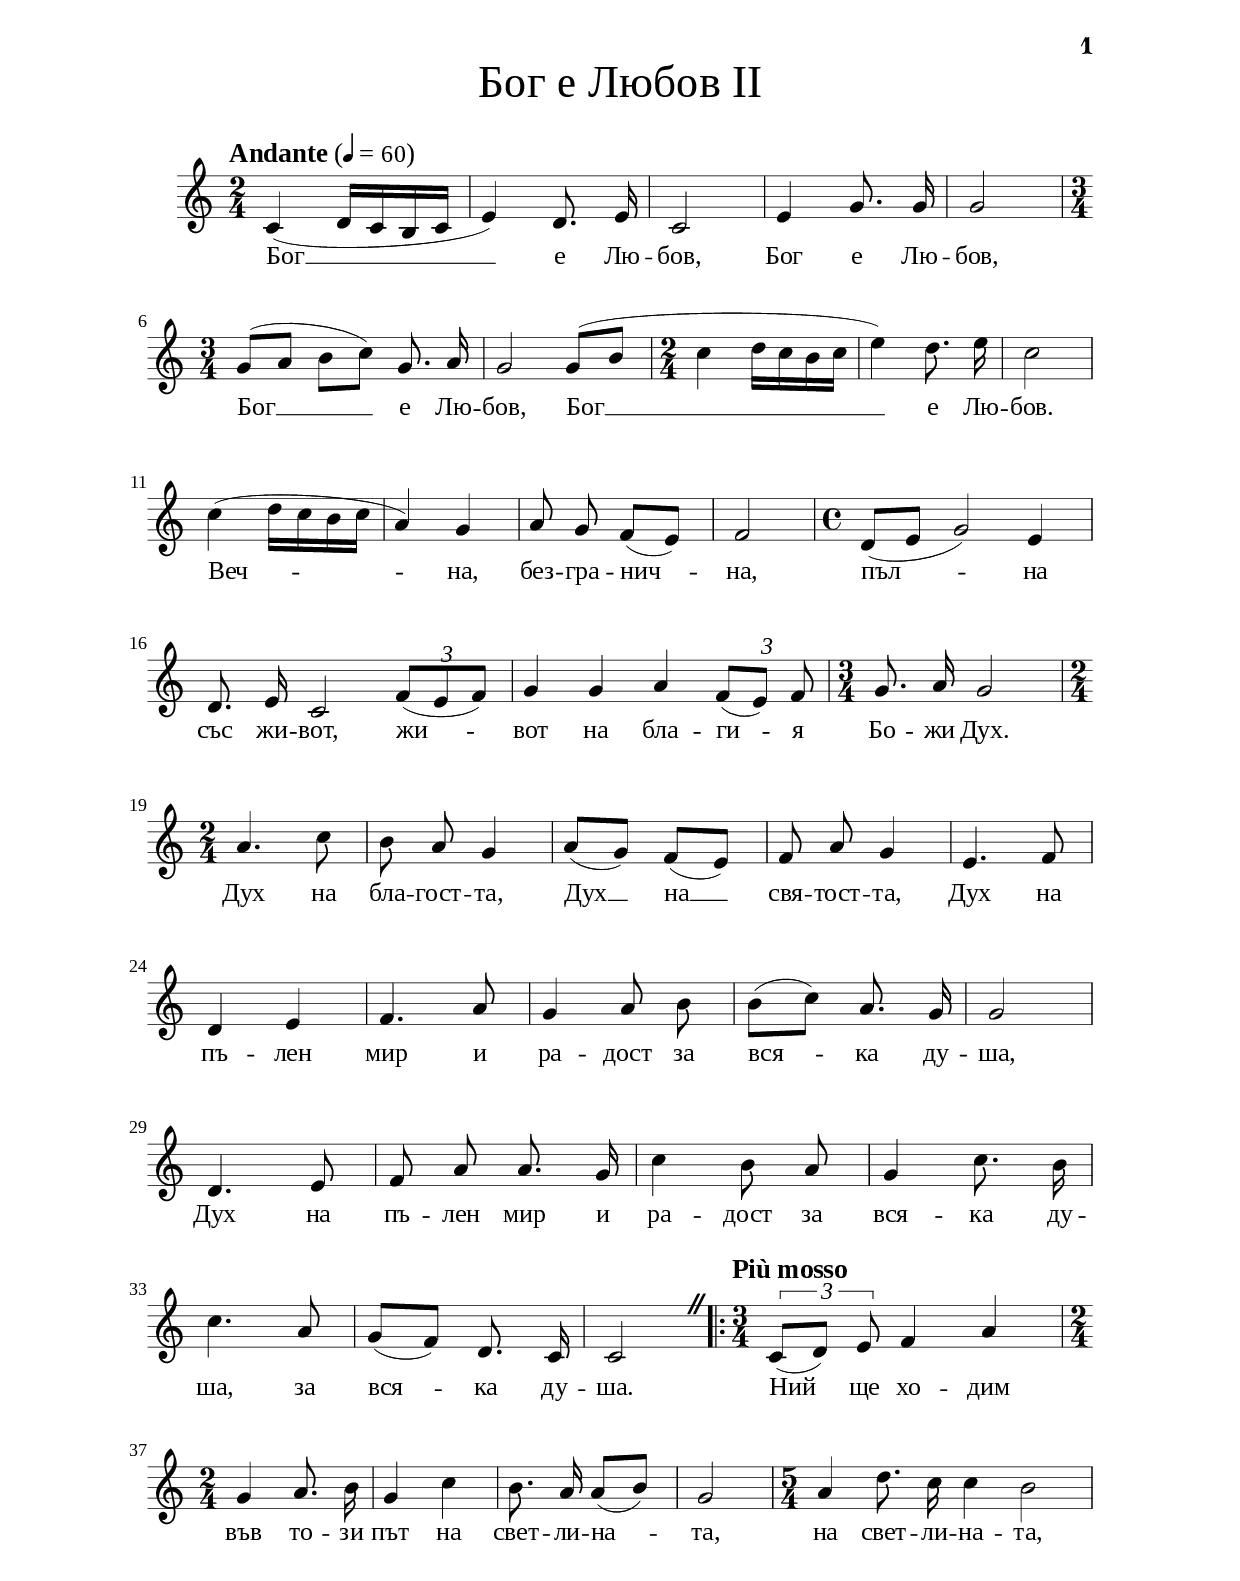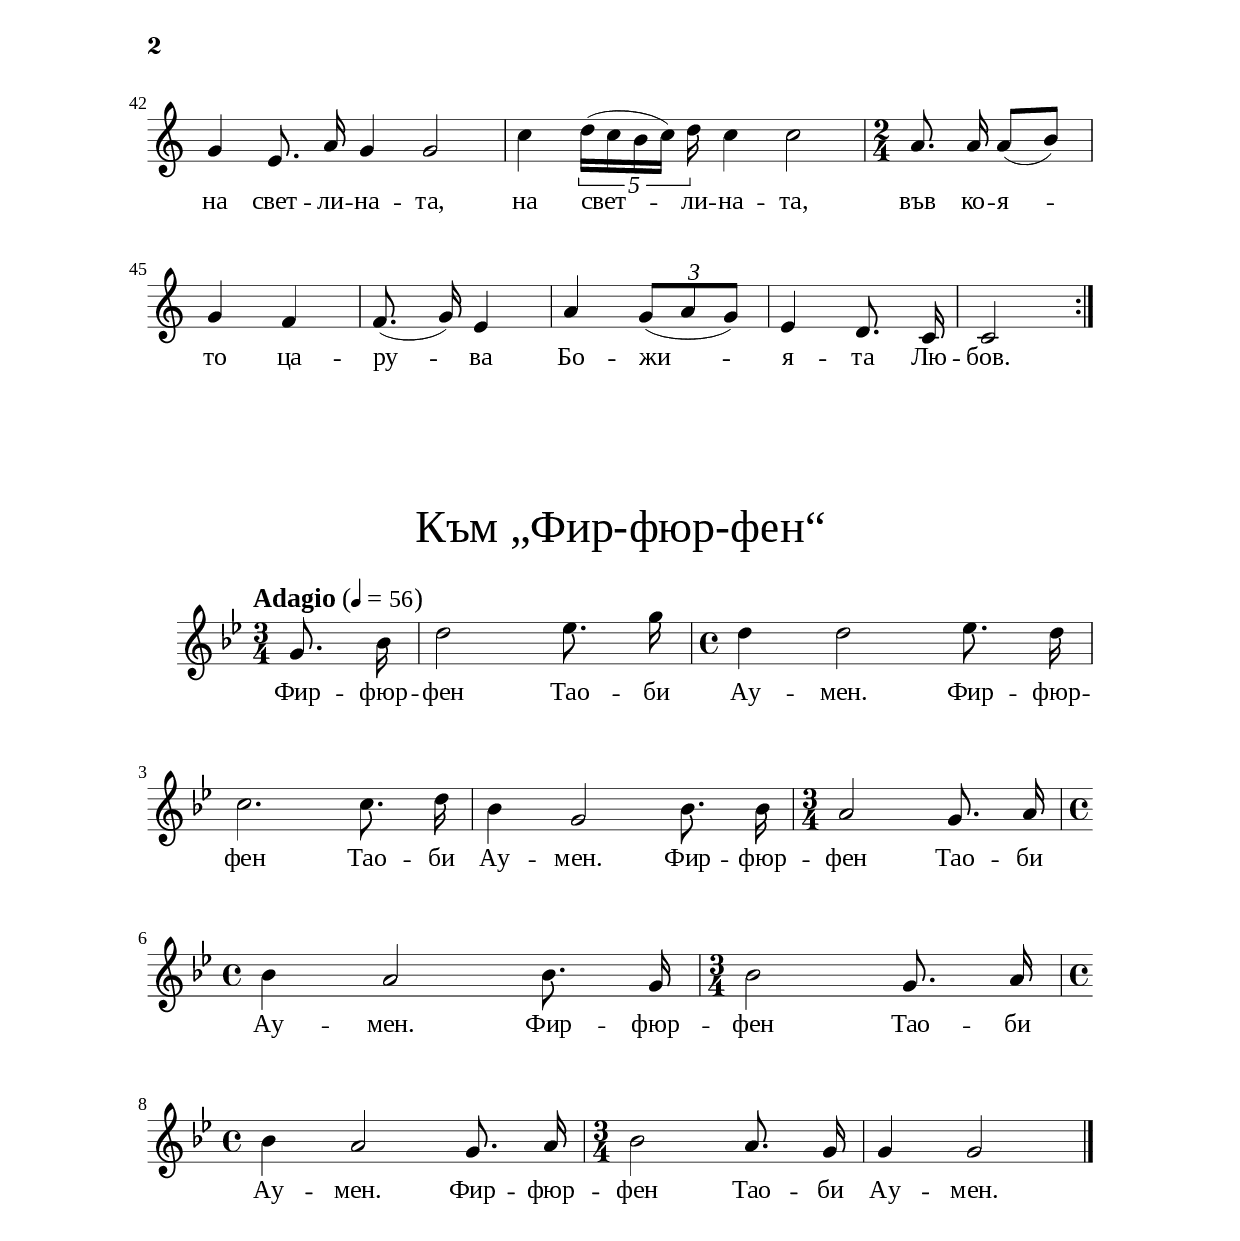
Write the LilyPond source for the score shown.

\version "2.24.4"

% include paper part and global functions
\include "include/globals.ily"

\bookpart {
  \label #'ref166
  \tocItem \markup "Бог е Любов II"
  \include "include/bookpart-paper.ily"
  \score {
    \include "include/score-layout.ily"

    \new Voice \absolute {
      \clef treble
      \key c \major
      \time 2/4
      \tempoFunc "Andante" 4 "60"
      \autoBeamOff
      c'4 (  d'16 [  c'16  b16  c'16 ]
      | % 2
      e'4 )  d'8.  e'16 | % 3
      c'2 | % 4
      e'4  g'8.  g'16 | % 5
      g'2 \break | % 6
      \time 3/4 g'8 ( [  a'8 ]  b'8 [  c''8 ) ]  % 7
      g'8.   a'16 |  g'2 % 8
      g'8 ( [  b'8 ] | % 9
      \time 2/4 c''4  d''16 [  c''16  b'16
      c''16 ] |
      e''4 )  d''8.  e''16 | % 11
      c''2 \break | % 12
      c''4 (  d''16 [  c''16  b'16
      c''16 ] | % 13
      a'4 )  g'4 | % 14
      a'8  g'8  f'8 ( [  e'8 ) ] | % 15
      f'2 | % 16
      \time 4/4  | % 16
      d'8 ( [  e'8  ]  g'2 ) e'4 | \break % 17
      d'8.  e'16  c'2 \once \omit
      TupletBracket
      \times 2/3  {
        f'8 ( [  e'8  f'8 ) ]
      }
      |  % 18
      g'4  g'4  a'4 \once \omit TupletBracket
      \times 2/3  {
        f'8 ( [  e'8 )  ] f'8
      }
      | % 19
      \time 3/4  | % 19
      g'8.  a'16  g'2 | \break
      \time 2/4  |
      a'4.  c''8 |  % 21
      b'8  a'8  g'4 |  % 22
      a'8 ( [  g'8 ) ]  f'8 ( [  e'8 ) ]
      | % 23
      f'8  a'8  g'4 | % 24
      e'4.  f'8 | % 25
      d'4  e'4 | % 26
      f'4.  a'8   | % 27
      g'4  a'8  b'8 | % 28
      b'8 ( [  c''8 ) ]  a'8.  g'16 | % 29
      g'2 \break |
      d'4.  e'8 | % 31
      f'8  a'8  a'8.  g'16 | % 32
      c''4  b'8  a'8  | % 33
      g'4  c''8.  b'16 \break | % 34
      c''4.  a'8 | % 35
      g'8 ( [  f'8 ) ]  d'8.  c'16 | % 36
      c'2 \caesura
      \bar ".|:-||"

      | % 37
      \tempo "Più mosso"
      \time 3/4  | % 37

      \times 2/3  {
        c'8 ( [  d'8 ) ]  e'8
      }
      f'4  a'4 | \break % 38
      \time 2/4  | % 38
      g'4  a'8.   b'16   | % 39
      g'4  c''4  |
      b'8.  a'16  a'8 ( [  b'8 ) ] | % 41
      g'2  | % 42
      \time 5/4  | % 42
      a'4  d''8.  c''16  c''4
      b'2 | \break % 43
      g'4  e'8.  a'16  g'4  g'2 |  % 44
      c''4
      \times 4/5  {
        d''16 ( [  c''16  b'16
        c''16 )  ] d''16
      }
      c''4  c''2  | % 45
      \time 2/4  | % 45
      a'8.  a'16  a'8 ( [  b'8 ) ] | \break % 46
      g'4  f'4 |  % 47
      f'8. (  g'16 )  e'4 | % 48
      a'4 \once \omit TupletBracket
      \times 2/3  {
        g'8 ( [  a'8  g'8 ) ]
      }
      | % 49
      e'4  d'8.  c'16 |
      c'2
      \bar ":|."
    }

    \addlyrics {
      Бог __ е Лю -- бов,
      Бог е Лю -- бов, Бог __    е
      Лю -- бов,  Бог __
      е Лю -- бов. Веч --
      на, без -- гра -- нич
      -- на, пъл -- на със жи --
      вот, жи --  вот на бла -- ги
      -- я Бо -- жи Дух. Дух на бла --
      гост -- та, Дух __  на __  свя --
      тост -- та, Дух на пъ -- лен мир
      и ра -- дост за вся -- ка ду --
      ша, Дух на пъ -- лен мир и ра --
      дост за вся -- ка ду -- ша, за
      вся -- ка ду -- ша. Ний  ще
      хо -- дим във то -- зи път на
      свет -- ли -- на -- та, на свет --
      ли -- на -- та, на свет -- ли -- на --
      та, на свет -- ли -- на --
      та, във ко -- я -- то ца -- ру
      -- ва Бо -- жи --  я -- та
      Лю -- бов.}

      \header {
        title = \titleFunc #'ref_desc_14 "Бог е Любов II" "Bog e Ljubov II"
      }

      \midi{}

    } % score

    \markup \vspace #4

    
    \label #'ref167
    \tocItem \markup "Към „Фир-фюр-фен“"
    \include "include/bookpart-paper.ily"
    \score {
      \include "include/score-layout.ily"

      \new Voice \relative  c' {
        \clef treble
        \key g \minor
        \time 3/4
        \tempoFunc "Adagio" 4 "56"
        \autoBeamOff

        \partial 4 g'8. bes16 | d2 es8. g16 | \time 4/4 d4 d2 es8. d16 | \break

        c2. c8. d16 | bes4 g2 bes8. bes16 | \time 3/4 a2 g8. a16| \time 4/4 \break

        bes4 a2 bes8. g16 | \time 3/4 bes2 g8. a16 | \time 4/4 \break

        bes4 a2 g8. a16| \time 3/4 bes2 a8. g16 | g4 g2| \bar ".|:-|." \break
      }

      \addlyrics {
        Фир -- фюр --
        фен Тао -- би Aу -- мен. Фир -- фюр --
        фен Тао -- би Aу -- мен. Фир -- фюр --
        фен Тао -- би Aу -- мен. Фир -- фюр --
        фен Тао -- би Aу -- мен. Фир -- фюр --
        фен Тао -- би Aу -- мен.}

        \header {
          title = \titleFunc #'ref_desc_17 "Към „Фир-фюр-фен“" "Kăm Fir-fjur-fen  – Zu Fir-fjur-fen"
        }

        \midi{}

      } % score



    } % bookpart


